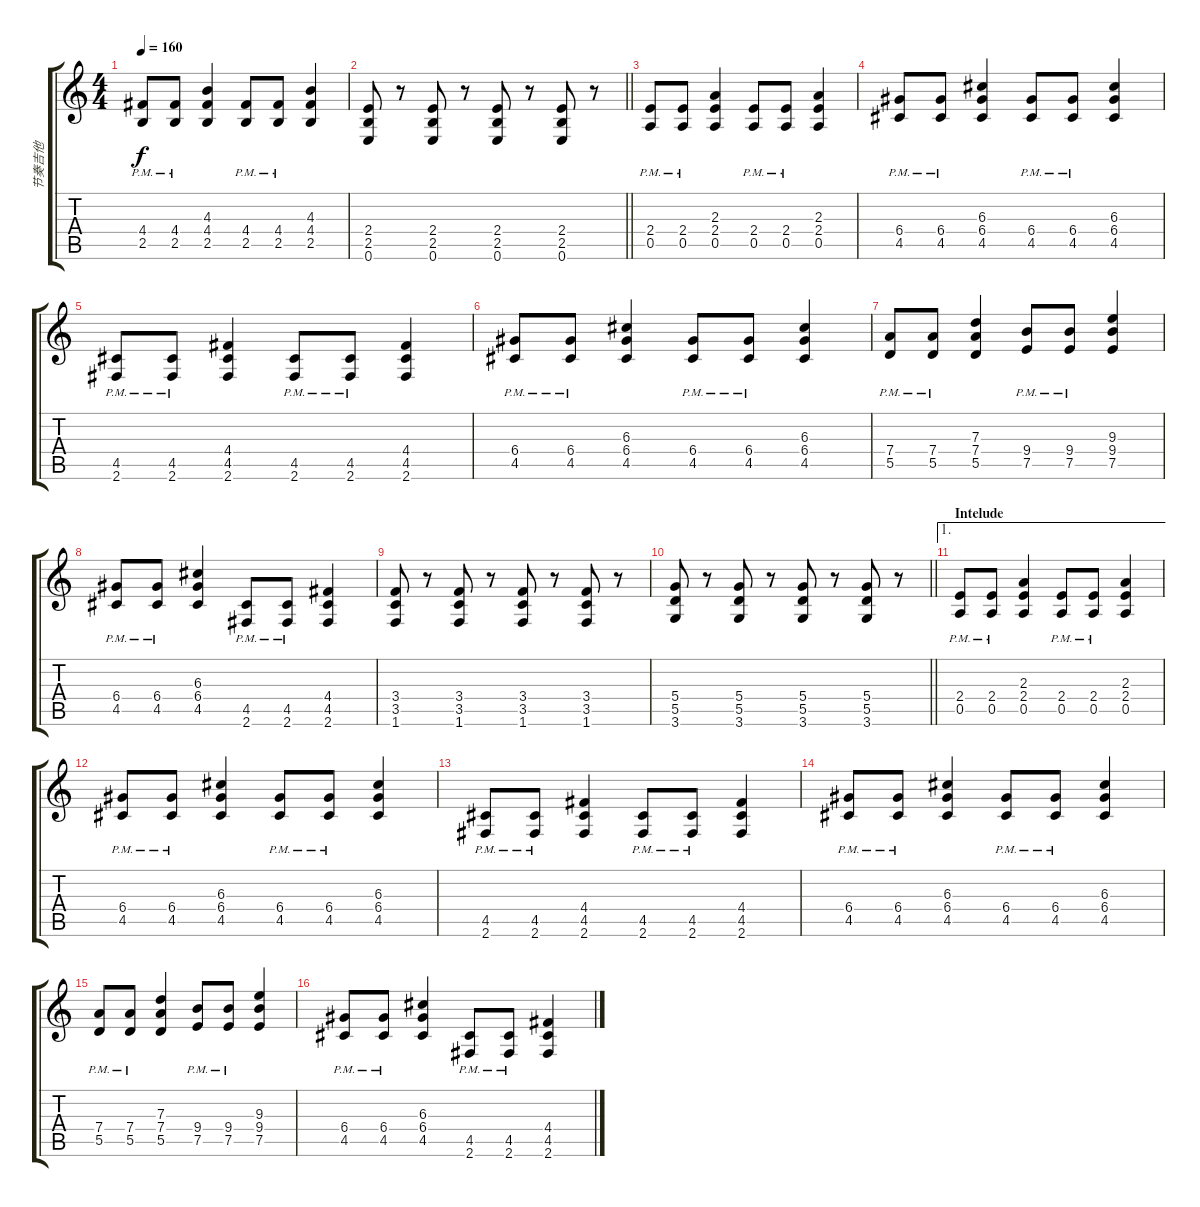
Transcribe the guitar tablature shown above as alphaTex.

\track ("节奏吉他" "节奏吉他") {instrument overdrivenguitar}
\staff {score tabs}
\tuning (E4 B3 G3 D3 A2 E2) {hide}
\ts (4 4)
\tempo 160
\clef g2
\ks c
(4.4{pm} 2.5{pm}).8{dy f} (4.4{pm} 2.5{pm}).8 (4.3 4.4 2.5).4 (4.4{pm} 2.5{pm}).8 (4.4{pm} 2.5{pm}).8 (4.3 4.4 2.5).4 |
\barLineRight lightlight
(2.4 2.5 0.6).8 r.8 (2.4 2.5 0.6).8 r.8 (2.4 2.5 0.6).8 r.8 (2.4 2.5 0.6).8 r.8 |
(2.4{pm} 0.5{pm}).8 (2.4{pm} 0.5{pm}).8 (2.3 2.4 0.5).4 (2.4{pm} 0.5{pm}).8 (2.4{pm} 0.5{pm}).8 (2.3 2.4 0.5).4 |
(6.4{pm} 4.5{pm}).8 (6.4{pm} 4.5{pm}).8 (6.3 6.4 4.5).4 (6.4{pm} 4.5{pm}).8 (6.4{pm} 4.5{pm}).8 (6.3 6.4 4.5).4 |
(4.5{pm} 2.6{pm}).8 (4.5{pm} 2.6{pm}).8 (4.4 4.5 2.6).4 (4.5{pm} 2.6{pm}).8 (4.5{pm} 2.6{pm}).8 (4.4 4.5 2.6).4 |
(6.4{pm} 4.5{pm}).8 (6.4{pm} 4.5{pm}).8 (6.3 6.4 4.5).4 (6.4{pm} 4.5{pm}).8 (6.4{pm} 4.5{pm}).8 (6.3 6.4 4.5).4 |
(7.4{pm} 5.5{pm}).8 (7.4{pm} 5.5{pm}).8 (7.3 7.4 5.5).4 (9.4{pm} 7.5{pm}).8 (9.4{pm} 7.5{pm}).8 (9.3 9.4 7.5).4 |
(6.4{pm} 4.5{pm}).8 (6.4{pm} 4.5{pm}).8 (6.3 6.4 4.5).4 (4.5{pm} 2.6{pm}).8 (4.5{pm} 2.6{pm}).8 (4.4 4.5 2.6).4 |
(3.4 3.5 1.6).8 r.8 (3.4 3.5 1.6).8 r.8 (3.4 3.5 1.6).8 r.8 (3.4 3.5 1.6).8 r.8 |
\barLineRight lightlight
(5.4 5.5 3.6).8 r.8 (5.4 5.5 3.6).8 r.8 (5.4 5.5 3.6).8 r.8 (5.4 5.5 3.6).8 r.8 |
\ae 1
\section ("" "Intelude")
(2.4{pm} 0.5{pm}).8 (2.4{pm} 0.5{pm}).8 (2.3 2.4 0.5).4 (2.4{pm} 0.5{pm}).8 (2.4{pm} 0.5{pm}).8 (2.3 2.4 0.5).4 |
(6.4{pm} 4.5{pm}).8 (6.4{pm} 4.5{pm}).8 (6.3 6.4 4.5).4 (6.4{pm} 4.5{pm}).8 (6.4{pm} 4.5{pm}).8 (6.3 6.4 4.5).4 |
(4.5{pm} 2.6{pm}).8 (4.5{pm} 2.6{pm}).8 (4.4 4.5 2.6).4 (4.5{pm} 2.6{pm}).8 (4.5{pm} 2.6{pm}).8 (4.4 4.5 2.6).4 |
(6.4{pm} 4.5{pm}).8 (6.4{pm} 4.5{pm}).8 (6.3 6.4 4.5).4 (6.4{pm} 4.5{pm}).8 (6.4{pm} 4.5{pm}).8 (6.3 6.4 4.5).4 |
(7.4{pm} 5.5{pm}).8 (7.4{pm} 5.5{pm}).8 (7.3 7.4 5.5).4 (9.4{pm} 7.5{pm}).8 (9.4{pm} 7.5{pm}).8 (9.3 9.4 7.5).4 |
(6.4{pm} 4.5{pm}).8 (6.4{pm} 4.5{pm}).8 (6.3 6.4 4.5).4 (4.5{pm} 2.6{pm}).8 (4.5{pm} 2.6{pm}).8 (4.4 4.5 2.6).4
